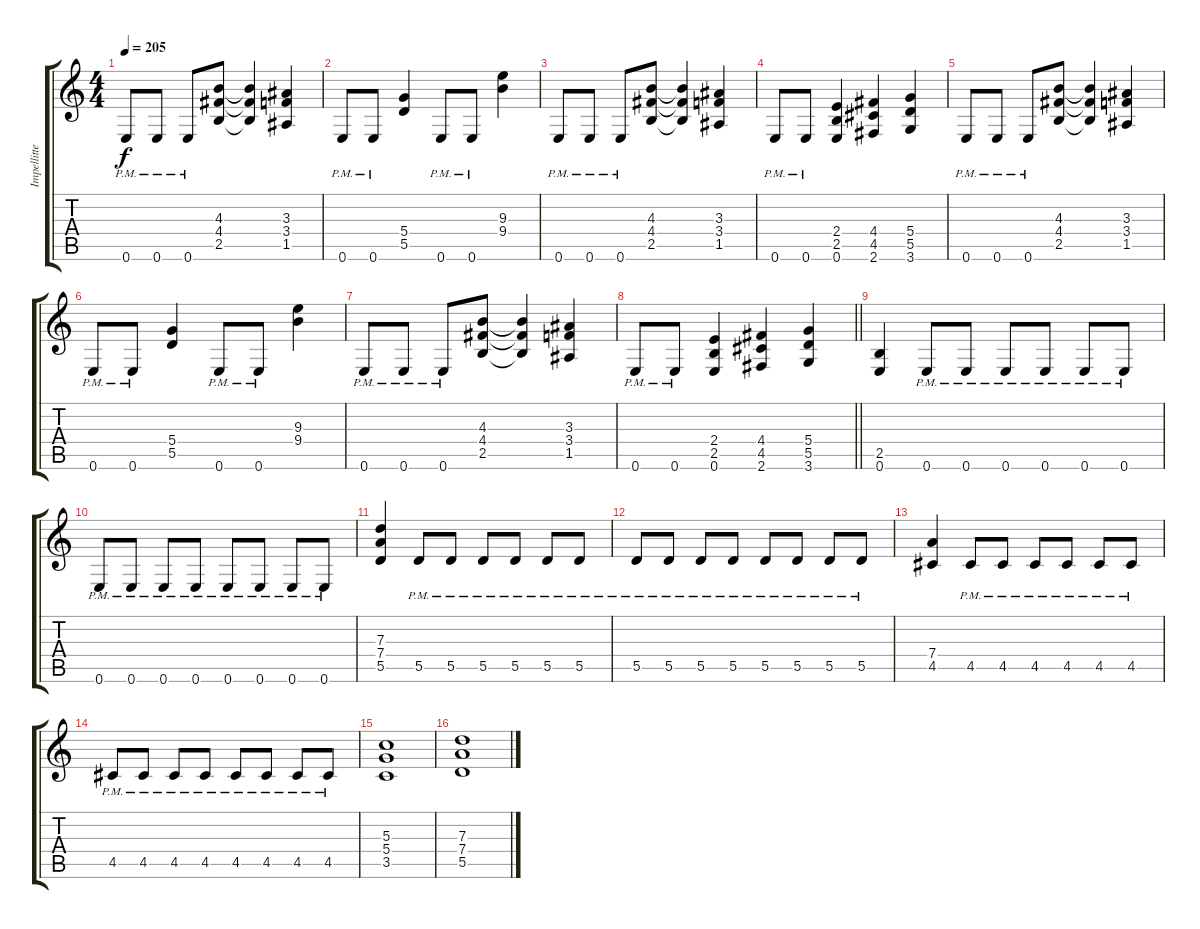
\track ("Impellitteri" "Impellitte") {instrument distortionguitar}
\staff {score tabs}
\tuning (E4 B3 G3 D3 A2 E2) {hide}
\ts (4 4)
\tempo 205
\clef g2
\ks c
0.6{pm}.8{dy f} 0.6{pm}.8 0.6{pm}.8 (4.3 4.4 2.5).8 (4.3{t} 4.4{t} 2.5{t}).4 (3.3 3.4 1.5).4 |
0.6{pm}.8 0.6{pm}.8 (5.4 5.5).4 0.6{pm}.8 0.6{pm}.8 (9.3 9.4).4 |
0.6{pm}.8 0.6{pm}.8 0.6{pm}.8 (4.3 4.4 2.5).8 (4.3{t} 4.4{t} 2.5{t}).4 (3.3 3.4 1.5).4 |
0.6{pm}.8 0.6{pm}.8 (2.4 2.5 0.6).4 (4.4 4.5 2.6).4 (5.4 5.5 3.6).4 |
0.6{pm}.8 0.6{pm}.8 0.6{pm}.8 (4.3 4.4 2.5).8 (4.3{t} 4.4{t} 2.5{t}).4 (3.3 3.4 1.5).4 |
0.6{pm}.8 0.6{pm}.8 (5.4 5.5).4 0.6{pm}.8 0.6{pm}.8 (9.3 9.4).4 |
0.6{pm}.8 0.6{pm}.8 0.6{pm}.8 (4.3 4.4 2.5).8 (4.3{t} 4.4{t} 2.5{t}).4 (3.3 3.4 1.5).4 |
\barLineRight lightlight
0.6{pm}.8 0.6{pm}.8 (2.4 2.5 0.6).4 (4.4 4.5 2.6).4 (5.4 5.5 3.6).4 |
(2.5 0.6).4 0.6{pm}.8 0.6{pm}.8 0.6{pm}.8 0.6{pm}.8 0.6{pm}.8 0.6{pm}.8 |
0.6{pm}.8 0.6{pm}.8 0.6{pm}.8 0.6{pm}.8 0.6{pm}.8 0.6{pm}.8 0.6{pm}.8 0.6{pm}.8 |
(7.3 7.4 5.5).4 5.5{pm}.8 5.5{pm}.8 5.5{pm}.8 5.5{pm}.8 5.5{pm}.8 5.5{pm}.8 |
5.5{pm}.8 5.5{pm}.8 5.5{pm}.8 5.5{pm}.8 5.5{pm}.8 5.5{pm}.8 5.5{pm}.8 5.5{pm}.8 |
(7.4 4.5).4 4.5{pm}.8 4.5{pm}.8 4.5{pm}.8 4.5{pm}.8 4.5{pm}.8 4.5{pm}.8 |
4.5{pm}.8 4.5{pm}.8 4.5{pm}.8 4.5{pm}.8 4.5{pm}.8 4.5{pm}.8 4.5{pm}.8 4.5{pm}.8 |
(5.3 5.4 3.5).1 |
(7.3 7.4 5.5).1
